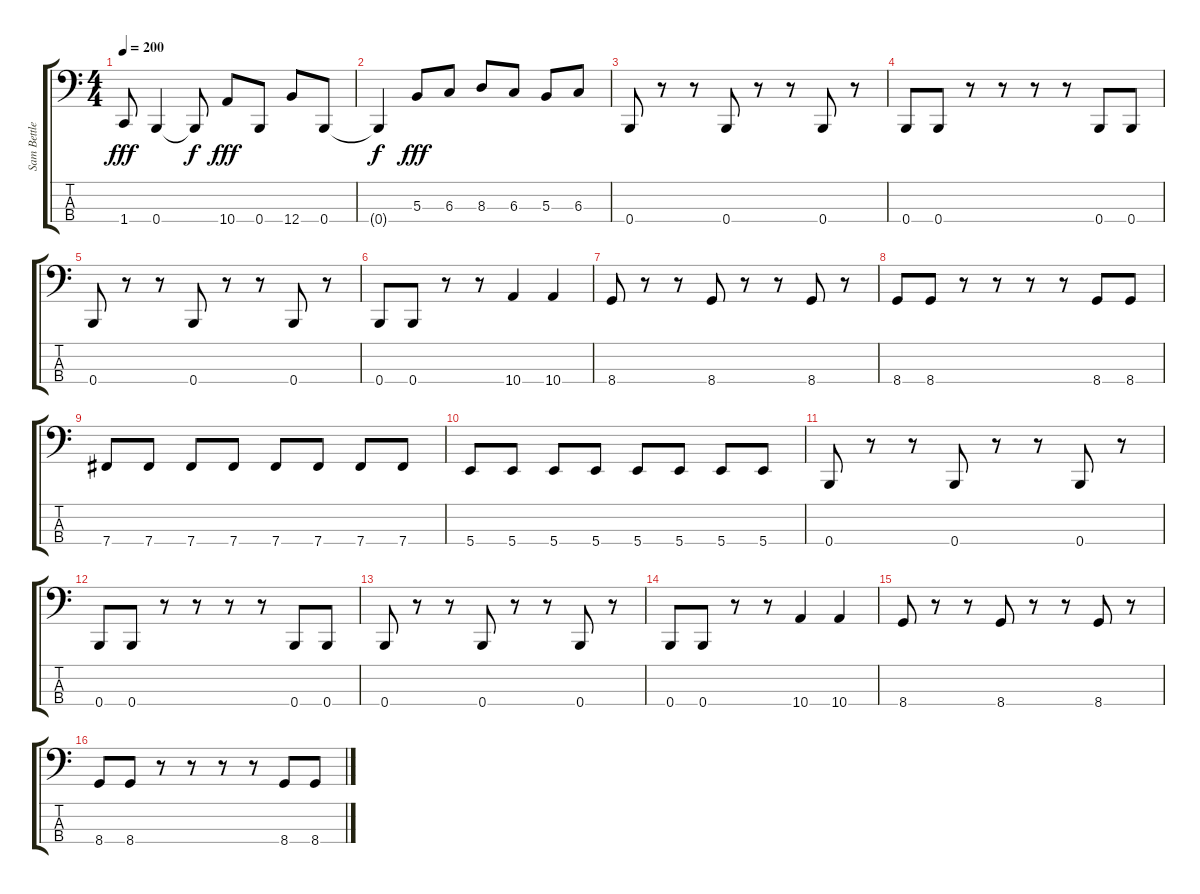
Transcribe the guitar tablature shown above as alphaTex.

\track ("Sam Bettley" "Sam Bettle") {instrument electricbasspick}
\staff {score tabs}
\tuning (E2 B1 Gb1 B0) {hide}
\ts (4 4)
\tempo 200
\clef f4
\ks c
1.4.8{dy fff} 0.4.4 0.4{t}.8{dy f} 10.4.8{dy fff} 0.4.8 12.4.8 0.4.8 |
0.4{t}.4{dy f} 5.3.8{dy fff} 6.3.8 8.3.8 6.3.8 5.3.8 6.3.8 |
0.4.8 r.8 r.8 0.4.8 r.8 r.8 0.4.8 r.8 |
0.4.8 0.4.8 r.8 r.8 r.8 r.8 0.4.8 0.4.8 |
0.4.8 r.8 r.8 0.4.8 r.8 r.8 0.4.8 r.8 |
0.4.8 0.4.8 r.8 r.8 10.4.4 10.4.4 |
8.4.8 r.8 r.8 8.4.8 r.8 r.8 8.4.8 r.8 |
8.4.8 8.4.8 r.8 r.8 r.8 r.8 8.4.8 8.4.8 |
7.4.8 7.4.8 7.4.8 7.4.8 7.4.8 7.4.8 7.4.8 7.4.8 |
5.4.8 5.4.8 5.4.8 5.4.8 5.4.8 5.4.8 5.4.8 5.4.8 |
0.4.8 r.8 r.8 0.4.8 r.8 r.8 0.4.8 r.8 |
0.4.8 0.4.8 r.8 r.8 r.8 r.8 0.4.8 0.4.8 |
0.4.8 r.8 r.8 0.4.8 r.8 r.8 0.4.8 r.8 |
0.4.8 0.4.8 r.8 r.8 10.4.4 10.4.4 |
8.4.8 r.8 r.8 8.4.8 r.8 r.8 8.4.8 r.8 |
8.4.8 8.4.8 r.8 r.8 r.8 r.8 8.4.8 8.4.8
